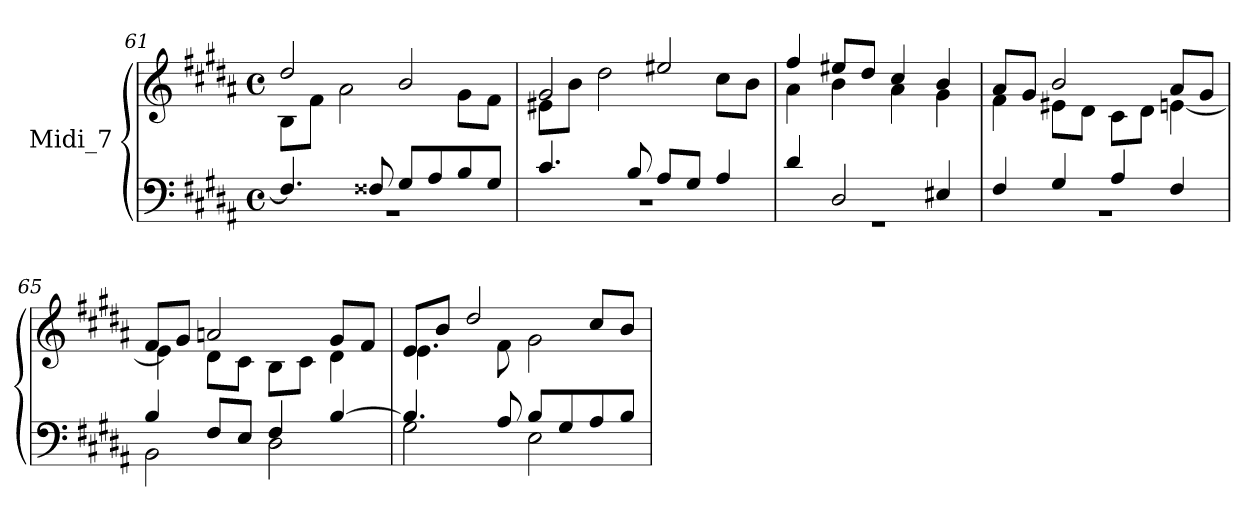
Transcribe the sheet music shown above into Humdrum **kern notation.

**kern	**kern
*part1	*part1
*staff2	*staff1
*I"Midi_7	*
*clefF4	*clefG2
*k[f#c#g#d#a#]	*k[f#c#g#d#a#]
*B:	*B:
*M4/4	*M4/4
*met(c)	*met(c)
=61	=61
*^	*^
4.F#/]	1r	2dd#/	8BL
.	.	.	8f#J
.	.	.	2a#\
8F##X/	.	.	.
8G#/L	.	2b/	.
8A#/	.	.	.
8B/	.	.	8g#\L
8G#/J	.	.	8f#\J
=62	=62	=62	=62
4.c#/	1r	2g#/	8e#X\L
.	.	.	8b\J
.	.	.	2dd#\
8B/	.	.	.
8A#/L	.	2ee#X/	.
8G#/J	.	.	.
4A#/	.	.	8cc#\L
.	.	.	8b\J
!!LO:LB:g=z	!!
=63	=63	=63	=63
4d#/	1r	4ff#/	4a#\
2D#/	.	8ee#X/L	4b\
.	.	8dd#/J	.
.	.	4cc#/	4a#\
4E#X/	.	4b/	4g#\
=64	=64	=64	=64
4F#/	1r	8a#/L	4f#\
.	.	8g#/J	.
4G#/	.	2b/	8e#X\L
.	.	.	8d#\J
4A#/	.	.	8c#\L
.	.	.	8d#\J
4F#/	.	8a#/L	[4en\
.	.	8g#/J	.
=65	=65	=65	=65
4B/	2BB\	8f#/L	4e\]
.	.	8g#/J	.
8F#L	.	2an/	8d#\L
8EJ	.	.	8c#\J
4F#/	2D#\	.	8B\L
.	.	.	8c#\J
[4B/	.	8g#L	4d#\
.	.	8f#J	.
=66	=66	=66	=66
4.B/]	2G#\	8e/L	4.e\
.	.	8b/J	.
.	.	2dd#/	.
8A#/	.	.	8f#\
8BL	2E\	.	2g#\
8G#	.	.	.
8A#	.	8cc#/L	.
8BJ	.	8b/J	.
*v	*v	*	*
*	*v	*v
=	=
*-	*-
